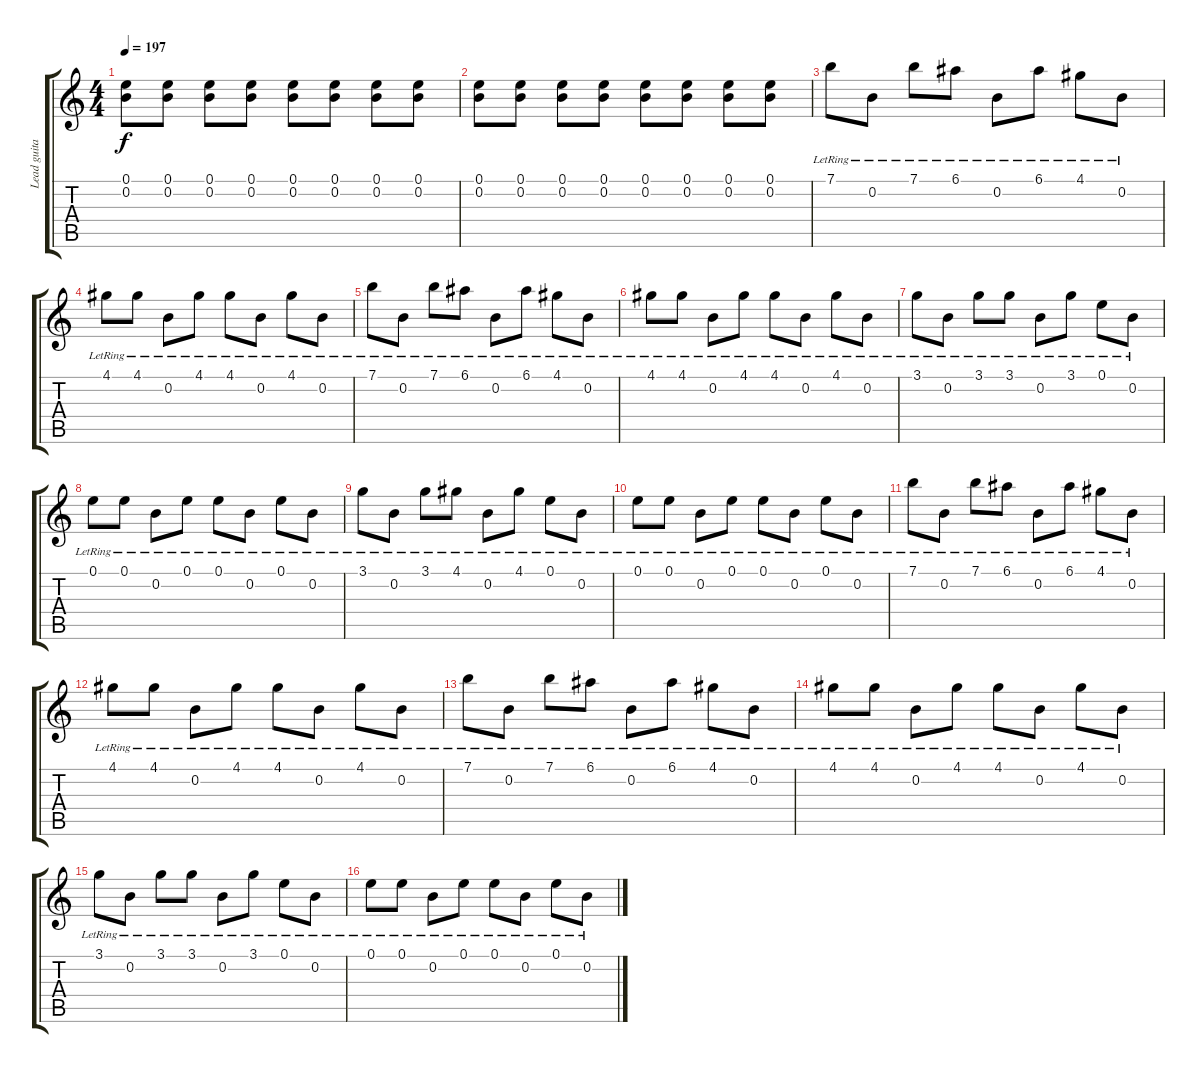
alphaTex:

\track ("Lead guitar" "Lead guita") {instrument overdrivenguitar}
\staff {score tabs}
\tuning (E4 B3 G3 D3 A2 E2) {hide}
\ts (4 4)
\tempo 197
\clef g2
\ks c
(0.1 0.2).8{dy f} (0.1 0.2).8 (0.1 0.2).8 (0.1 0.2).8 (0.1 0.2).8 (0.1 0.2).8 (0.1 0.2).8 (0.1 0.2).8 |
(0.1 0.2).8 (0.1 0.2).8 (0.1 0.2).8 (0.1 0.2).8 (0.1 0.2).8 (0.1 0.2).8 (0.1 0.2).8 (0.1 0.2).8 |
7.1{lr}.8{volume 16 instrument overdrivenguitar} 0.2{lr}.8 7.1{lr}.8 6.1{lr}.8 0.2{lr}.8 6.1{lr}.8 4.1{lr}.8 0.2{lr}.8 |
4.1{lr}.8 4.1{lr}.8 0.2{lr}.8 4.1{lr}.8 4.1{lr}.8 0.2{lr}.8 4.1{lr}.8 0.2{lr}.8 |
7.1{lr}.8 0.2{lr}.8 7.1{lr}.8 6.1{lr}.8 0.2{lr}.8 6.1{lr}.8 4.1{lr}.8 0.2{lr}.8 |
4.1{lr}.8 4.1{lr}.8 0.2{lr}.8 4.1{lr}.8 4.1{lr}.8 0.2{lr}.8 4.1{lr}.8 0.2{lr}.8 |
3.1{lr}.8 0.2{lr}.8 3.1{lr}.8 3.1{lr}.8 0.2{lr}.8 3.1{lr}.8 0.1{lr}.8 0.2{lr}.8 |
0.1{lr}.8 0.1{lr}.8 0.2{lr}.8 0.1{lr}.8 0.1{lr}.8 0.2{lr}.8 0.1{lr}.8 0.2{lr}.8 |
3.1{lr}.8 0.2{lr}.8 3.1{lr}.8 4.1{lr}.8 0.2{lr}.8 4.1{lr}.8 0.1{lr}.8 0.2{lr}.8 |
0.1{lr}.8 0.1{lr}.8 0.2{lr}.8 0.1{lr}.8 0.1{lr}.8 0.2{lr}.8 0.1{lr}.8 0.2{lr}.8 |
7.1{lr}.8{volume 16 instrument overdrivenguitar} 0.2{lr}.8 7.1{lr}.8 6.1{lr}.8 0.2{lr}.8 6.1{lr}.8 4.1{lr}.8 0.2{lr}.8 |
4.1{lr}.8 4.1{lr}.8 0.2{lr}.8 4.1{lr}.8 4.1{lr}.8 0.2{lr}.8 4.1{lr}.8 0.2{lr}.8 |
7.1{lr}.8 0.2{lr}.8 7.1{lr}.8 6.1{lr}.8 0.2{lr}.8 6.1{lr}.8 4.1{lr}.8 0.2{lr}.8 |
4.1{lr}.8 4.1{lr}.8 0.2{lr}.8 4.1{lr}.8 4.1{lr}.8 0.2{lr}.8 4.1{lr}.8 0.2{lr}.8 |
3.1{lr}.8 0.2{lr}.8 3.1{lr}.8 3.1{lr}.8 0.2{lr}.8 3.1{lr}.8 0.1{lr}.8 0.2{lr}.8 |
0.1{lr}.8 0.1{lr}.8 0.2{lr}.8 0.1{lr}.8 0.1{lr}.8 0.2{lr}.8 0.1{lr}.8 0.2{lr}.8
